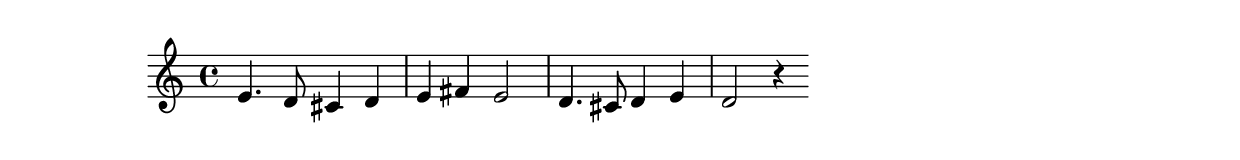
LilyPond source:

\version "2.20.0"  % Ensure the version matches your LilyPond installation
\score {
\relative c' {
  e4. d8 cis4 d | e4 fis e2 | d4. cis8 d4 e | d2 r4
}

  \layout { }
  \midi { }
}
